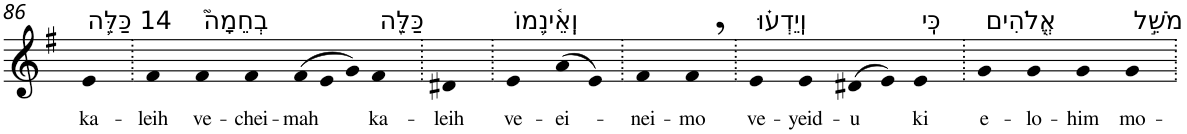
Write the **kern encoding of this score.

**kern	**text
*part1	*part1
*staff1	*staff1
*I"Piano	*
*I'Pno	*
!!LO:PB:g=z
*clefG2	*
*k[f#]	*
*G:	*
=86	=86
!LO:TX:a:t=14 כַּלֵּ֥ה	!
!	!LO:LY:b
4e	ka-
=87.	=87.
!	!LO:LY:b
4f#	-leih
!LO:TX:a:t=בְחֵמָה֮	!
!	!LO:LY:b
4f#	ve-
!	!LO:LY:b
4f#	-chei-
*Xtuplet	*
!	!LO:LY:b
(>12f#	-mah
12e	.
12g)	.
!LO:TX:a:t=כַּלֵּ֪ה	!
!	!LO:LY:b
4f#	ka-
=88.	=88.
!	!LO:LY:b
4d#X	-leih
=89.	=89.
!LO:TX:a:t=וְֽאֵ֫ינֵ֥מוֹ	!
!	!LO:LY:b
4e	ve-
!	!LO:LY:b
(>8a	-ei-
8e)	.
=90.	=90.
!	!LO:LY:b
4f#	-nei-
!	!LO:LY:b
4f#,	-mo
=91.	=91.
!LO:TX:a:t=וְֽיֵדְע֗וּ	!
!	!LO:LY:b
4e	ve-
!	!LO:LY:b
4e	-yeid-
!	!LO:LY:b
(>8d#X	-u
8e)	.
!LO:TX:a:t=כִּֽי	!
!	!LO:LY:b
4e	ki
=92.	=92.
!LO:TX:a:t=אֱ֭לֹהִים	!
!	!LO:LY:b
4g	e-
!	!LO:LY:b
4g	-lo-
!	!LO:LY:b
4g	-him
!LO:TX:a:t=מֹשֵׁ֣ל	!
!	!LO:LY:b
4g	mo-
=.	=.
*-	*-
